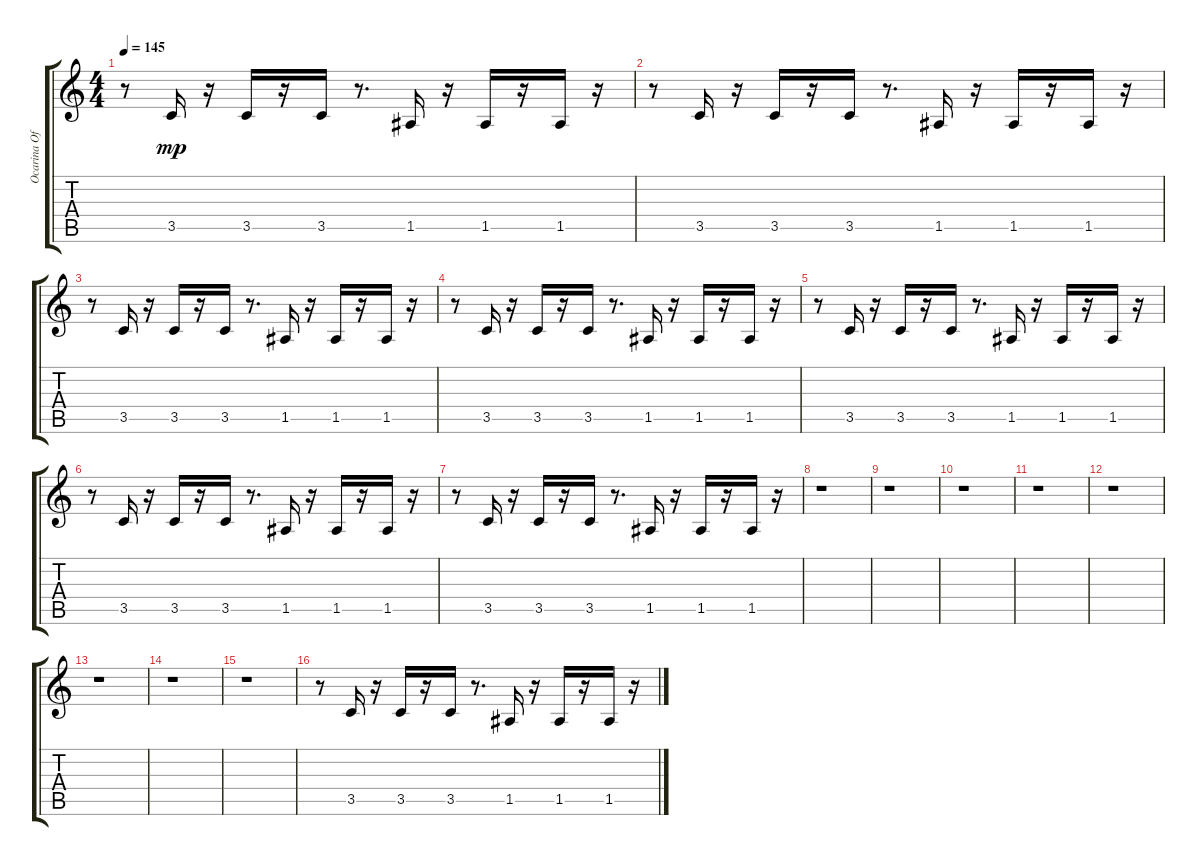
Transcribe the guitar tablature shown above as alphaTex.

\track ("Ocarina Of Time" "Ocarina Of") {instrument banjo}
\staff {score tabs}
\tuning (E4 B3 G3 D3 A2 E2) {hide}
\displaytranspose 12
\ts (4 4)
\tempo 145
\clef g2
\ks c
r.8{dy mp} 3.5.16 r.16 3.5.16 r.16 3.5.16 r.8{d} 1.5.16 r.16 1.5.16 r.16 1.5.16 r.16 |
r.8 3.5.16 r.16 3.5.16 r.16 3.5.16 r.8{d} 1.5.16 r.16 1.5.16 r.16 1.5.16 r.16 |
r.8 3.5.16 r.16 3.5.16 r.16 3.5.16 r.8{d} 1.5.16 r.16 1.5.16 r.16 1.5.16 r.16 |
r.8 3.5.16 r.16 3.5.16 r.16 3.5.16 r.8{d} 1.5.16 r.16 1.5.16 r.16 1.5.16 r.16 |
r.8 3.5.16 r.16 3.5.16 r.16 3.5.16 r.8{d} 1.5.16 r.16 1.5.16 r.16 1.5.16 r.16 |
r.8 3.5.16 r.16 3.5.16 r.16 3.5.16 r.8{d} 1.5.16 r.16 1.5.16 r.16 1.5.16 r.16 |
r.8 3.5.16 r.16 3.5.16 r.16 3.5.16 r.8{d} 1.5.16 r.16 1.5.16 r.16 1.5.16 r.16 |
r.1 |
r.1 |
r.1 |
r.1 |
r.1 |
r.1 |
r.1 |
r.1 |
r.8 3.5.16 r.16 3.5.16 r.16 3.5.16 r.8{d} 1.5.16 r.16 1.5.16 r.16 1.5.16 r.16
